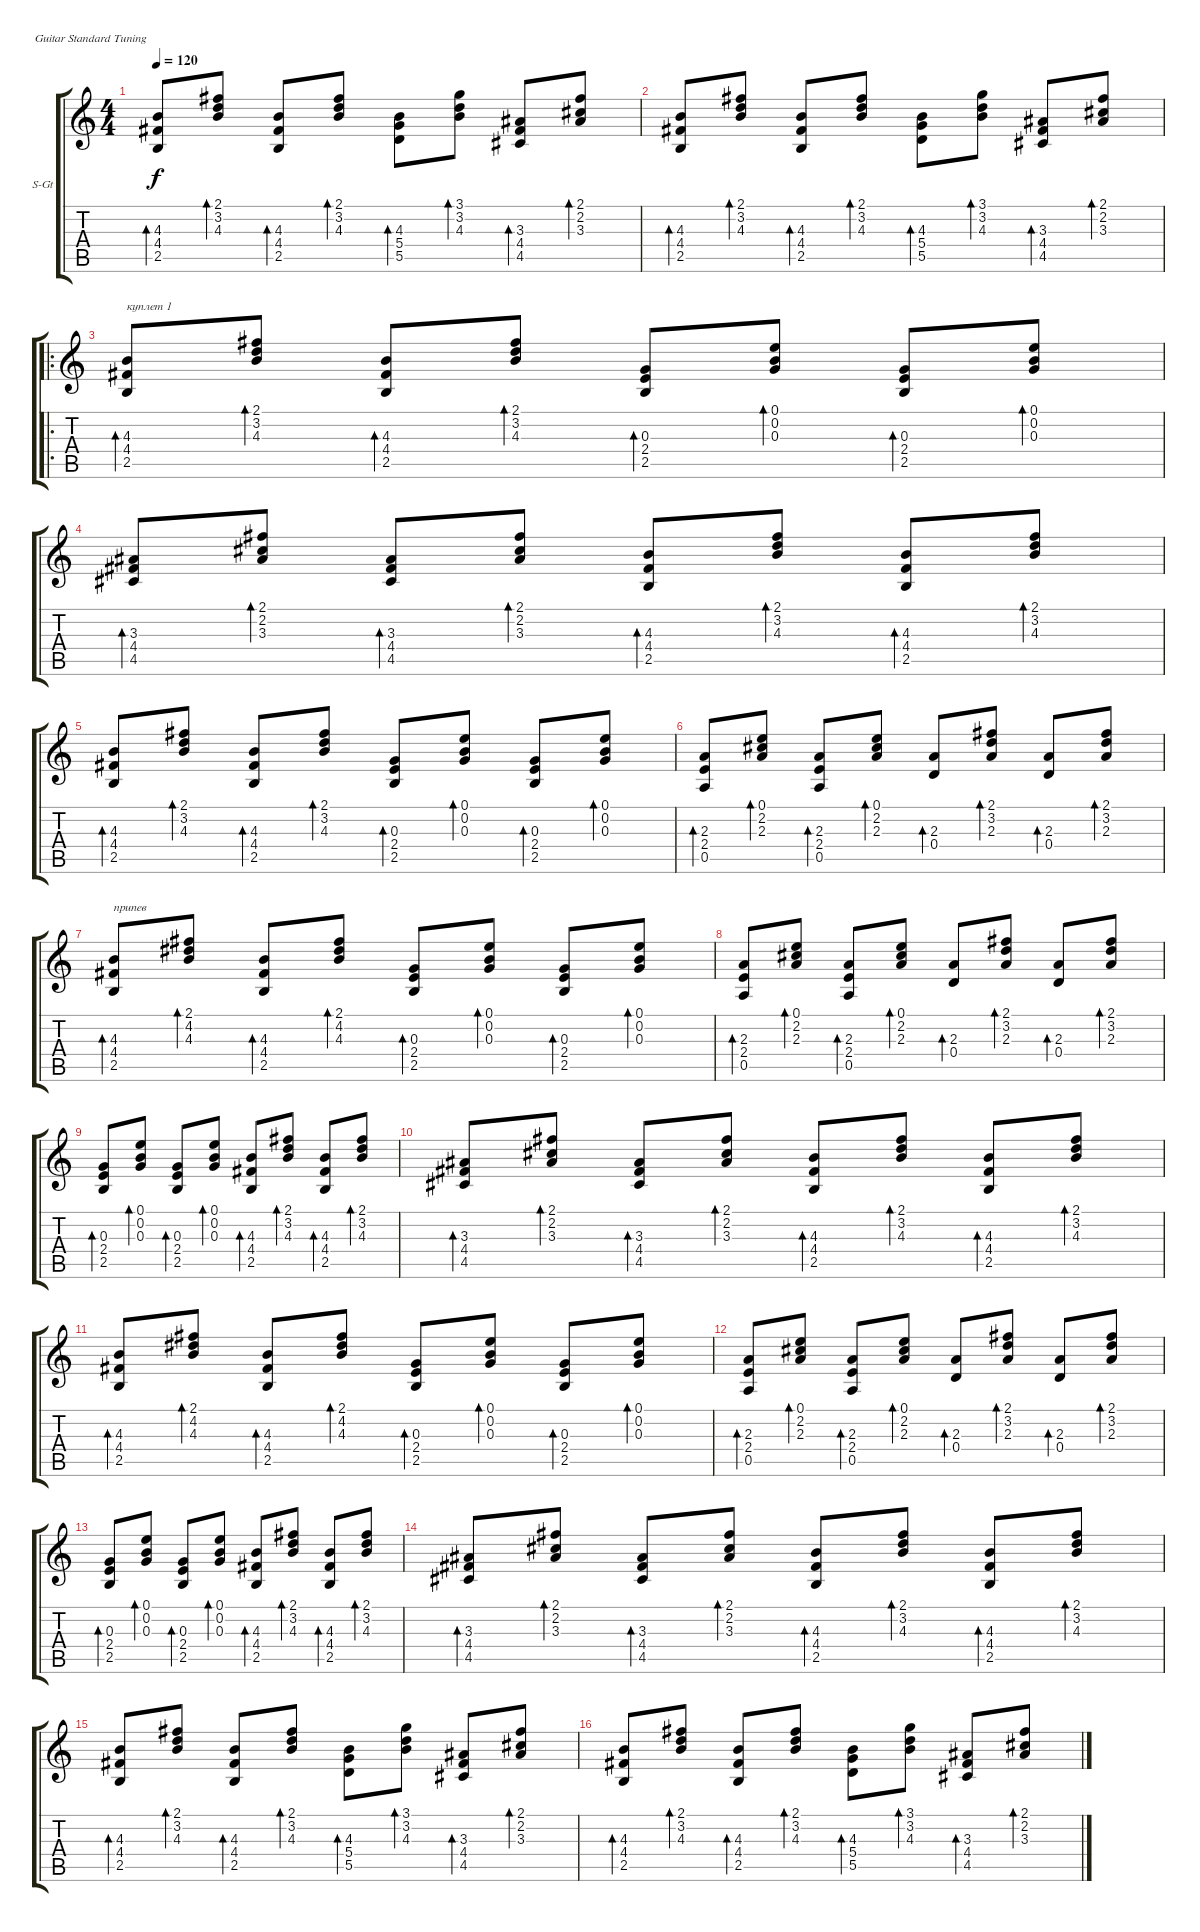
\defaultSystemsLayout 4
\bracketExtendMode groupsimilarinstruments
\firstSystemTrackNameOrientation horizontal
\otherSystemsTrackNameOrientation horizontal
\track ("Steel Guitar" "S-Gt") {instrument acousticguitarsteel}
\staff {score tabs}
\tuning (E4 B3 G3 D3 A2 E2)
\ts (4 4)
\tempo 120
\clef g2
\ks c
(2.5 4.4 4.3).8{bd 80 dy f instrument acousticguitarsteel} (4.3 3.2 2.1).8{bd 53} (2.5 4.4 4.3).8{bd 53} (4.3 3.2 2.1).8{bd 53} (5.5 5.4 4.3).8{bd 53} (4.3 3.2 3.1).8{bd 53} (4.5 4.4 3.3).8{bd 53} (3.3 2.2 2.1).8{bd 53} |
(2.5 4.4 4.3).8{bd 80} (4.3 3.2 2.1).8{bd 53} (2.5 4.4 4.3).8{bd 53} (4.3 3.2 2.1).8{bd 53} (5.5 5.4 4.3).8{bd 53} (4.3 3.2 3.1).8{bd 53} (4.5 4.4 3.3).8{bd 53} (3.3 2.2 2.1).8{bd 53} |
\ro
(2.5 4.4 4.3).8{bd 80 txt "куплет 1"} (4.3 3.2 2.1).8{bd 53} (2.5 4.4 4.3).8{bd 53} (4.3 3.2 2.1).8{bd 53} (2.5 2.4 0.3).8{bd 80} (0.3 0.2 0.1).8{bd 53} (2.5 2.4 0.3).8{bd 53} (0.3 0.2 0.1).8{bd 53} |
(4.5 4.4 3.3).8{bd 53} (3.3 2.2 2.1).8{bd 53} (4.5 4.4 3.3).8{bd 53} (3.3 2.2 2.1).8{bd 53} (2.5 4.4 4.3).8{bd 80} (4.3 3.2 2.1).8{bd 53} (2.5 4.4 4.3).8{bd 53} (4.3 3.2 2.1).8{bd 53} |
(2.5 4.4 4.3).8{bd 80} (4.3 3.2 2.1).8{bd 53} (2.5 4.4 4.3).8{bd 53} (4.3 3.2 2.1).8{bd 53} (2.5 2.4 0.3).8{bd 80} (0.3 0.2 0.1).8{bd 53} (2.5 2.4 0.3).8{bd 53} (0.3 0.2 0.1).8{bd 53} |
(0.5 2.4 2.3).8{bd 80} (2.3 2.2 0.1).8{bd 53} (0.5 2.4 2.3).8{bd 53} (2.3 2.2 0.1).8{bd 53} (0.4 2.3).8{bd 80} (2.3 3.2 2.1).8{bd 53} (0.4 2.3).8{bd 53} (2.3 3.2 2.1).8{bd 53} |
(2.5 4.4 4.3).8{bd 80 txt "припев"} (4.3 4.2 2.1).8{bd 53} (2.5 4.4 4.3).8{bd 53} (4.3 4.2 2.1).8{bd 53} (2.5 2.4 0.3).8{bd 80} (0.3 0.2 0.1).8{bd 53} (2.5 2.4 0.3).8{bd 53} (0.3 0.2 0.1).8{bd 53} |
(0.5 2.4 2.3).8{bd 80} (2.3 2.2 0.1).8{bd 53} (0.5 2.4 2.3).8{bd 53} (2.3 2.2 0.1).8{bd 53} (0.4 2.3).8{bd 80} (2.3 3.2 2.1).8{bd 53} (0.4 2.3).8{bd 53} (2.3 3.2 2.1).8{bd 53} |
(2.5 2.4 0.3).8{bd 80} (0.3 0.2 0.1).8{bd 53} (2.5 2.4 0.3).8{bd 53} (0.3 0.2 0.1).8{bd 53} (2.5 4.4 4.3).8{bd 80} (4.3 3.2 2.1).8{bd 53} (2.5 4.4 4.3).8{bd 53} (4.3 3.2 2.1).8{bd 53} |
(4.5 4.4 3.3).8{bd 53} (3.3 2.2 2.1).8{bd 53} (4.5 4.4 3.3).8{bd 53} (3.3 2.2 2.1).8{bd 53} (2.5 4.4 4.3).8{bd 80} (4.3 3.2 2.1).8{bd 53} (2.5 4.4 4.3).8{bd 53} (4.3 3.2 2.1).8{bd 53} |
(2.5 4.4 4.3).8{bd 80} (4.3 4.2 2.1).8{bd 53} (2.5 4.4 4.3).8{bd 53} (4.3 4.2 2.1).8{bd 53} (2.5 2.4 0.3).8{bd 80} (0.3 0.2 0.1).8{bd 53} (2.5 2.4 0.3).8{bd 53} (0.3 0.2 0.1).8{bd 53} |
(0.5 2.4 2.3).8{bd 80} (2.3 2.2 0.1).8{bd 53} (0.5 2.4 2.3).8{bd 53} (2.3 2.2 0.1).8{bd 53} (0.4 2.3).8{bd 80} (2.3 3.2 2.1).8{bd 53} (0.4 2.3).8{bd 53} (2.3 3.2 2.1).8{bd 53} |
(2.5 2.4 0.3).8{bd 80} (0.3 0.2 0.1).8{bd 53} (2.5 2.4 0.3).8{bd 53} (0.3 0.2 0.1).8{bd 53} (2.5 4.4 4.3).8{bd 80} (4.3 3.2 2.1).8{bd 53} (2.5 4.4 4.3).8{bd 53} (4.3 3.2 2.1).8{bd 53} |
(4.5 4.4 3.3).8{bd 53} (3.3 2.2 2.1).8{bd 53} (4.5 4.4 3.3).8{bd 53} (3.3 2.2 2.1).8{bd 53} (2.5 4.4 4.3).8{bd 80} (4.3 3.2 2.1).8{bd 53} (2.5 4.4 4.3).8{bd 53} (4.3 3.2 2.1).8{bd 53} |
(2.5 4.4 4.3).8{bd 80} (4.3 3.2 2.1).8{bd 53} (2.5 4.4 4.3).8{bd 53} (4.3 3.2 2.1).8{bd 53} (5.5 5.4 4.3).8{bd 53} (4.3 3.2 3.1).8{bd 53} (4.5 4.4 3.3).8{bd 53} (3.3 2.2 2.1).8{bd 53} |
(2.5 4.4 4.3).8{bd 80} (4.3 3.2 2.1).8{bd 53} (2.5 4.4 4.3).8{bd 53} (4.3 3.2 2.1).8{bd 53} (5.5 5.4 4.3).8{bd 53} (4.3 3.2 3.1).8{bd 53} (4.5 4.4 3.3).8{bd 53} (3.3 2.2 2.1).8{bd 53}
